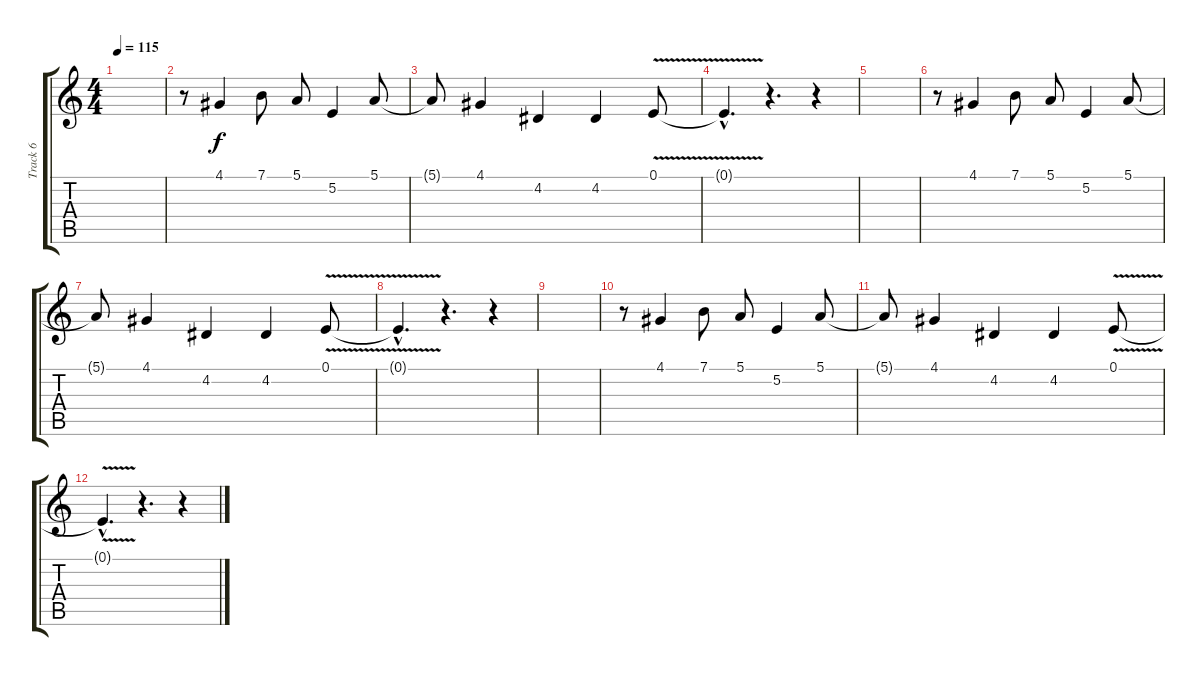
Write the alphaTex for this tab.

\track ("Track 6" "Track 6") {instrument cello}
\staff {score tabs}
\tuning (E4 B3 G3 D3 A2 E2) {hide}
\ts (4 4)
\tempo 115
\clef g2
\ks c
|
r.8 4.1.4 7.1.8 5.1.8 5.2.4 5.1.8 |
5.1{t}.8 4.1.4 4.2.4 4.2.4 0.1{v}.8 |
0.1{hac t}.4{d} r.4{d} r.4 |
|
r.8 4.1.4 7.1.8 5.1.8 5.2.4 5.1.8 |
5.1{t}.8 4.1.4 4.2.4 4.2.4 0.1{v}.8 |
0.1{hac t}.4{d} r.4{d} r.4 |
|
r.8 4.1.4 7.1.8 5.1.8 5.2.4 5.1.8 |
5.1{t}.8 4.1.4 4.2.4 4.2.4 0.1{v}.8 |
0.1{hac t}.4{d} r.4{d} r.4
